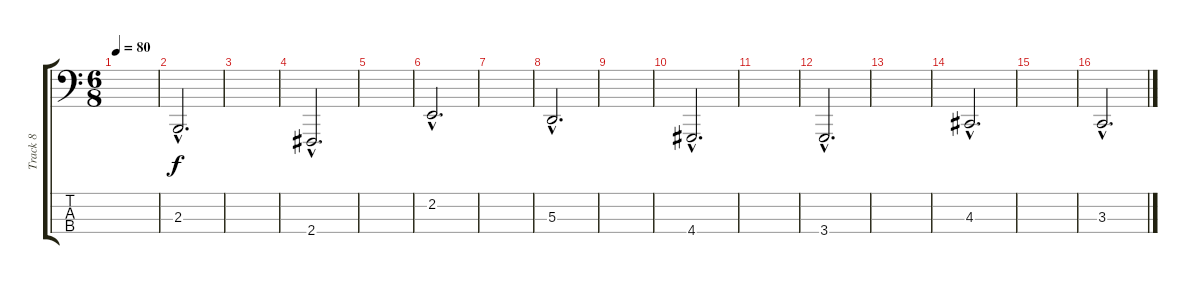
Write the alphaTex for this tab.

\track ("Track 8" "Track 8") {instrument acousticgrandpiano}
\staff {score tabs}
\tuning (G2 D2 A1 E1) {hide}
\ts (6 8)
\tempo 80
\clef f4
\ks c
|
2.3{hac}.2{d} |
|
2.4{hac}.2{d} |
|
2.2{hac}.2{d} |
|
5.3{hac}.2{d} |
|
4.4{hac}.2{d} |
|
3.4{hac}.2{d} |
|
4.3{hac}.2{d} |
|
3.3{hac}.2{d}
